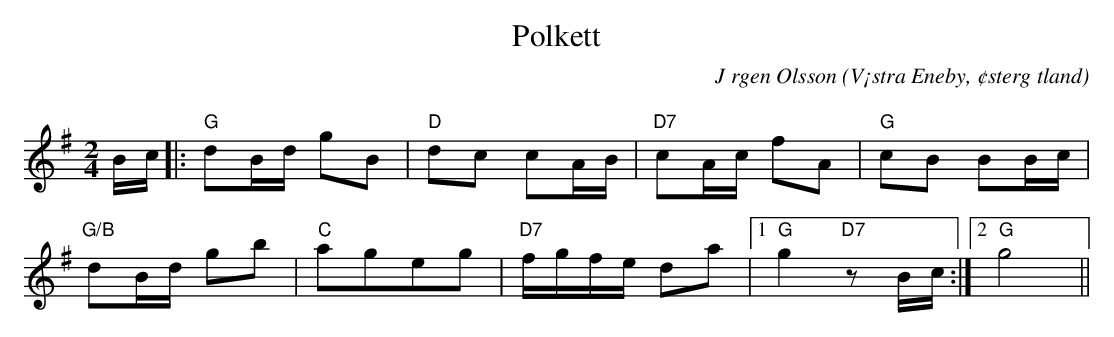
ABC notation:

X:1
T:Polkett
C:J rgen Olsson
O:V¡stra Eneby, ¢sterg tland
Q:100
M:2/4
L:1/8
K:G
B/2c/2|:"G"dB/2d/2 gB|"D"dc cA/2B/2|"D7"cA/2c/2 fA|"G"cB BB/2c/2|
"G/B"dB/2d/2 gb|"C"ageg|"D7"f/g/f/e/ da|1"G"g2"D7"z B/2c/2 :|2"G" g4 ||
